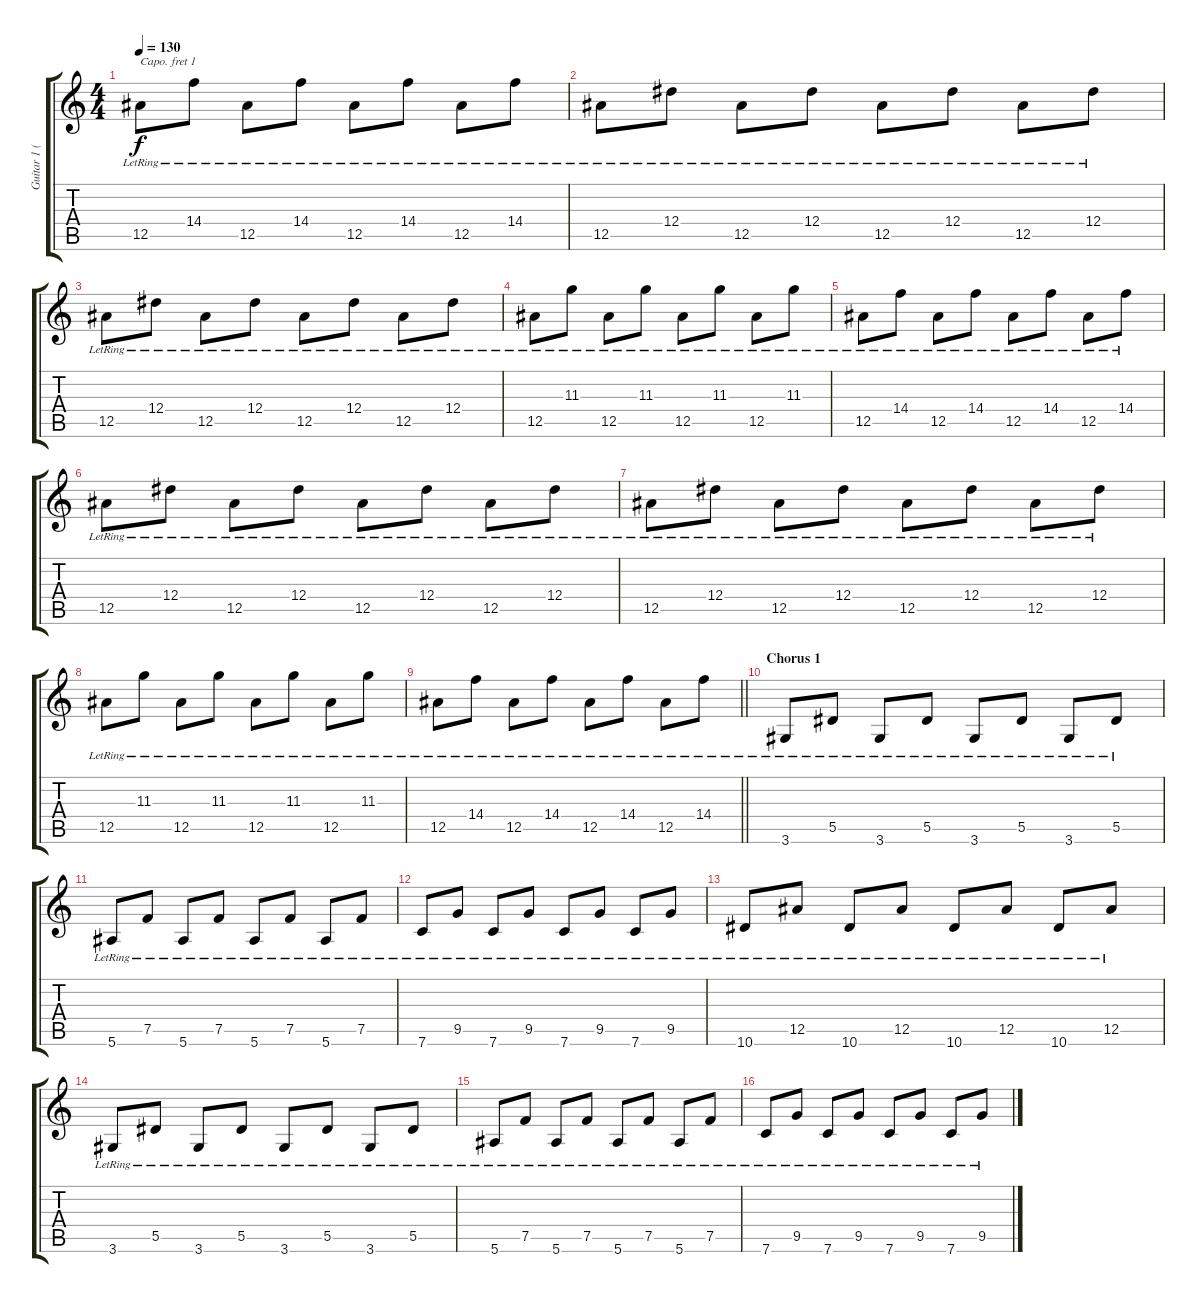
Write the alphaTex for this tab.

\track ("Guitar 1 (Clean)" "Guitar 1 (") {instrument electricguitarclean}
\staff {score tabs}
\capo 1
\tuning (E4 B3 G3 D3 A2 E2) {hide}
\ts (4 4)
\tempo 130
\clef g2
\ks c
12.5{lr}.8{dy f} 14.4{lr}.8 12.5{lr}.8 14.4{lr}.8 12.5{lr}.8 14.4{lr}.8 12.5{lr}.8 14.4{lr}.8 |
12.5{lr}.8 12.4{lr}.8 12.5{lr}.8 12.4{lr}.8 12.5{lr}.8 12.4{lr}.8 12.5{lr}.8 12.4{lr}.8 |
12.5{lr}.8 12.4{lr}.8 12.5{lr}.8 12.4{lr}.8 12.5{lr}.8 12.4{lr}.8 12.5{lr}.8 12.4{lr}.8 |
12.5{lr}.8 11.3{lr}.8 12.5{lr}.8 11.3{lr}.8 12.5{lr}.8 11.3{lr}.8 12.5{lr}.8 11.3{lr}.8 |
12.5{lr}.8 14.4{lr}.8 12.5{lr}.8 14.4{lr}.8 12.5{lr}.8 14.4{lr}.8 12.5{lr}.8 14.4{lr}.8 |
12.5{lr}.8 12.4{lr}.8 12.5{lr}.8 12.4{lr}.8 12.5{lr}.8 12.4{lr}.8 12.5{lr}.8 12.4{lr}.8 |
12.5{lr}.8 12.4{lr}.8 12.5{lr}.8 12.4{lr}.8 12.5{lr}.8 12.4{lr}.8 12.5{lr}.8 12.4{lr}.8 |
12.5{lr}.8 11.3{lr}.8 12.5{lr}.8 11.3{lr}.8 12.5{lr}.8 11.3{lr}.8 12.5{lr}.8 11.3{lr}.8 |
\barLineRight lightlight
12.5{lr}.8 14.4{lr}.8 12.5{lr}.8 14.4{lr}.8 12.5{lr}.8 14.4{lr}.8 12.5{lr}.8 14.4{lr}.8 |
\section ("" "Chorus 1")
3.6{lr}.8 5.5{lr}.8 3.6{lr}.8 5.5{lr}.8 3.6{lr}.8 5.5{lr}.8 3.6{lr}.8 5.5{lr}.8 |
5.6{lr}.8 7.5{lr}.8 5.6{lr}.8 7.5{lr}.8 5.6{lr}.8 7.5{lr}.8 5.6{lr}.8 7.5{lr}.8 |
7.6{lr}.8 9.5{lr}.8 7.6{lr}.8 9.5{lr}.8 7.6{lr}.8 9.5{lr}.8 7.6{lr}.8 9.5{lr}.8 |
10.6{lr}.8 12.5{lr}.8 10.6{lr}.8 12.5{lr}.8 10.6{lr}.8 12.5{lr}.8 10.6{lr}.8 12.5{lr}.8 |
3.6{lr}.8 5.5{lr}.8 3.6{lr}.8 5.5{lr}.8 3.6{lr}.8 5.5{lr}.8 3.6{lr}.8 5.5{lr}.8 |
5.6{lr}.8 7.5{lr}.8 5.6{lr}.8 7.5{lr}.8 5.6{lr}.8 7.5{lr}.8 5.6{lr}.8 7.5{lr}.8 |
7.6{lr}.8 9.5{lr}.8 7.6{lr}.8 9.5{lr}.8 7.6{lr}.8 9.5{lr}.8 7.6{lr}.8 9.5{lr}.8
